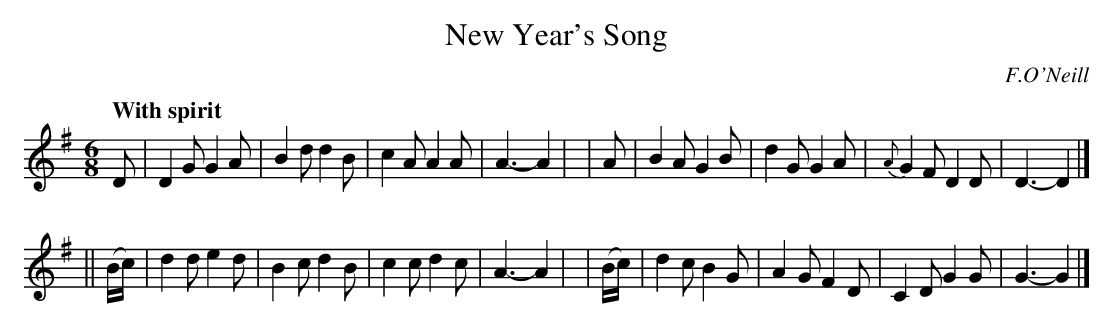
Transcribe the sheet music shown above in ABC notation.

X:1
T: New Year's Song
O: F.O'Neill
Q: "With spirit"
M: 6/8
L: 1/8
K: G
    D     | D2G G2A | B2d d2B |    c2A A2A | A3- A2 |\
|   A     | B2A G2B | d2G G2A | {A}G2F D2D | D3- D2 |]
|| (B/c/) | d2d e2d | B2c d2B |    c2c d2c | A3- A2 |\
|  (B/c/) | d2c B2G | A2G F2D |    C2D G2G | G3- G2 |]
